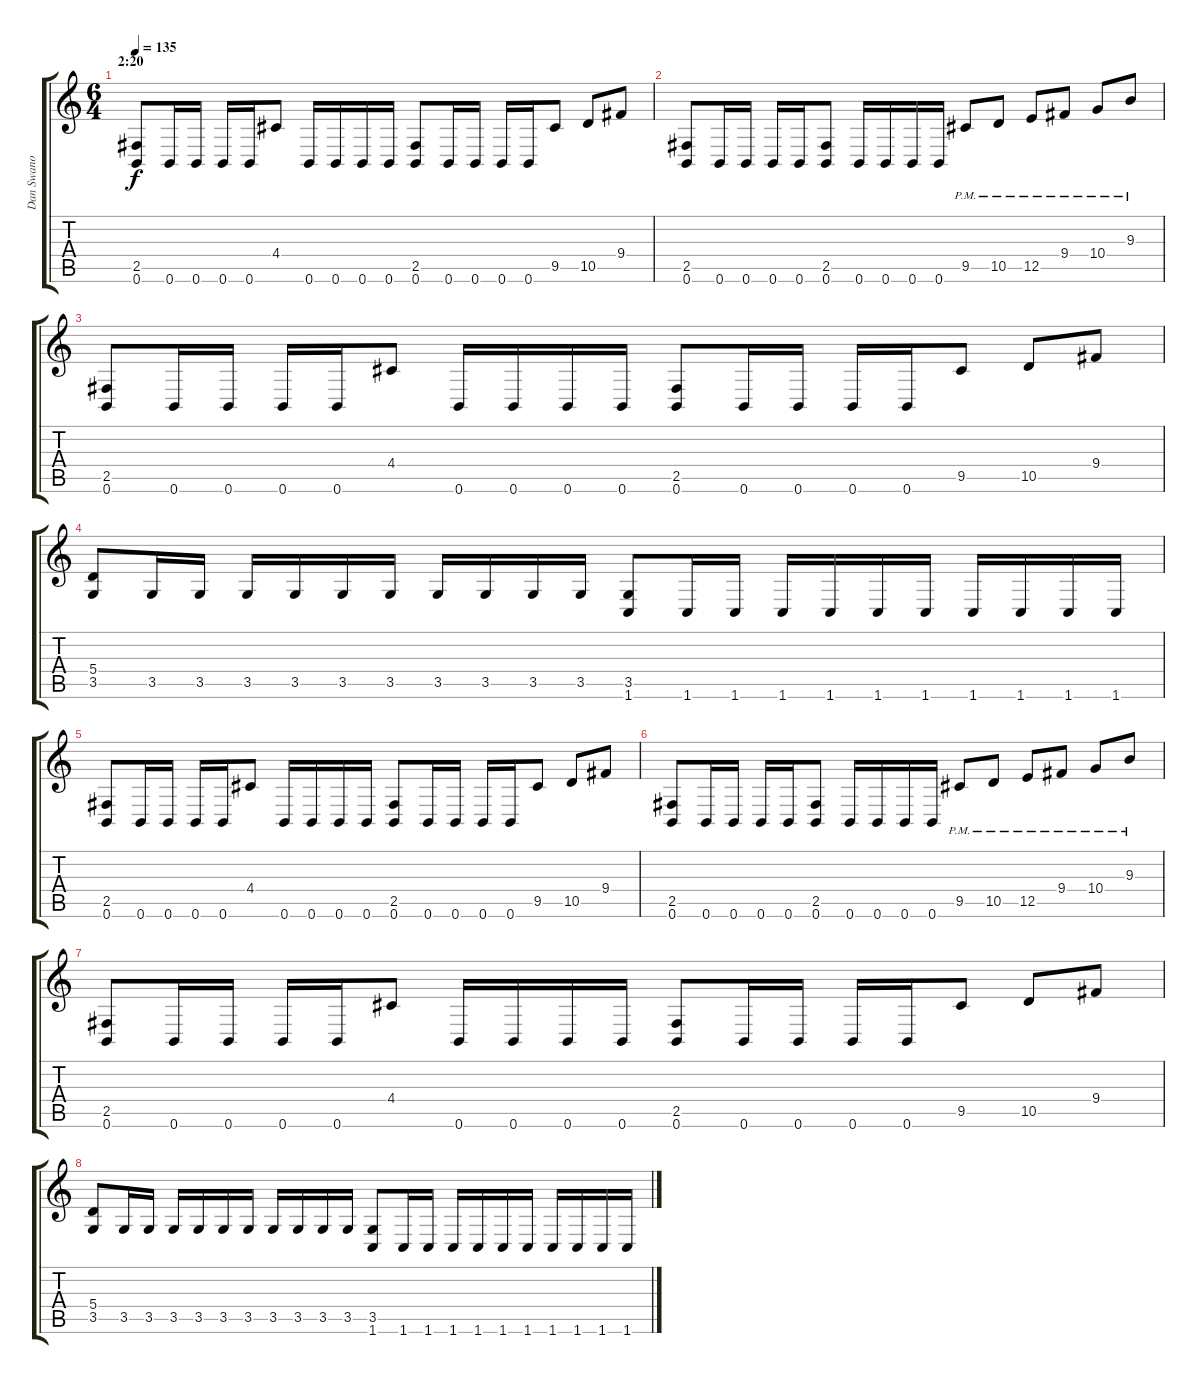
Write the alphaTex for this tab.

\track ("Dan Swano - guitar" "Dan Swano ") {instrument overdrivenguitar}
\staff {score tabs}
\tuning (B3 Gb3 D3 A2 E2 B1) {hide}
\ts (6 4)
\section ("" "2:20")
\tempo 135
\clef g2
\ks c
(2.5 0.6).8{dy f} 0.6.16 0.6.16 0.6.16 0.6.16 4.4.8 0.6.16 0.6.16 0.6.16 0.6.16 (2.5 0.6).8 0.6.16 0.6.16 0.6.16 0.6.16 9.5.8 10.5.8 9.4.8 |
(2.5 0.6).8 0.6.16 0.6.16 0.6.16 0.6.16 (2.5 0.6).8 0.6.16 0.6.16 0.6.16 0.6.16 9.5{pm}.8 10.5{pm}.8 12.5{pm}.8 9.4{pm}.8 10.4{pm}.8 9.3{pm}.8 |
(2.5 0.6).8 0.6.16 0.6.16 0.6.16 0.6.16 4.4.8 0.6.16 0.6.16 0.6.16 0.6.16 (2.5 0.6).8 0.6.16 0.6.16 0.6.16 0.6.16 9.5.8 10.5.8 9.4.8 |
(5.4 3.5).8 3.5.16 3.5.16 3.5.16 3.5.16 3.5.16 3.5.16 3.5.16 3.5.16 3.5.16 3.5.16 (3.5 1.6).8 1.6.16 1.6.16 1.6.16 1.6.16 1.6.16 1.6.16 1.6.16 1.6.16 1.6.16 1.6.16 |
(2.5 0.6).8 0.6.16 0.6.16 0.6.16 0.6.16 4.4.8 0.6.16 0.6.16 0.6.16 0.6.16 (2.5 0.6).8 0.6.16 0.6.16 0.6.16 0.6.16 9.5.8 10.5.8 9.4.8 |
(2.5 0.6).8 0.6.16 0.6.16 0.6.16 0.6.16 (2.5 0.6).8 0.6.16 0.6.16 0.6.16 0.6.16 9.5{pm}.8 10.5{pm}.8 12.5{pm}.8 9.4{pm}.8 10.4{pm}.8 9.3{pm}.8 |
(2.5 0.6).8 0.6.16 0.6.16 0.6.16 0.6.16 4.4.8 0.6.16 0.6.16 0.6.16 0.6.16 (2.5 0.6).8 0.6.16 0.6.16 0.6.16 0.6.16 9.5.8 10.5.8 9.4.8 |
(5.4 3.5).8 3.5.16 3.5.16 3.5.16 3.5.16 3.5.16 3.5.16 3.5.16 3.5.16 3.5.16 3.5.16 (3.5 1.6).8 1.6.16 1.6.16 1.6.16 1.6.16 1.6.16 1.6.16 1.6.16 1.6.16 1.6.16 1.6.16
